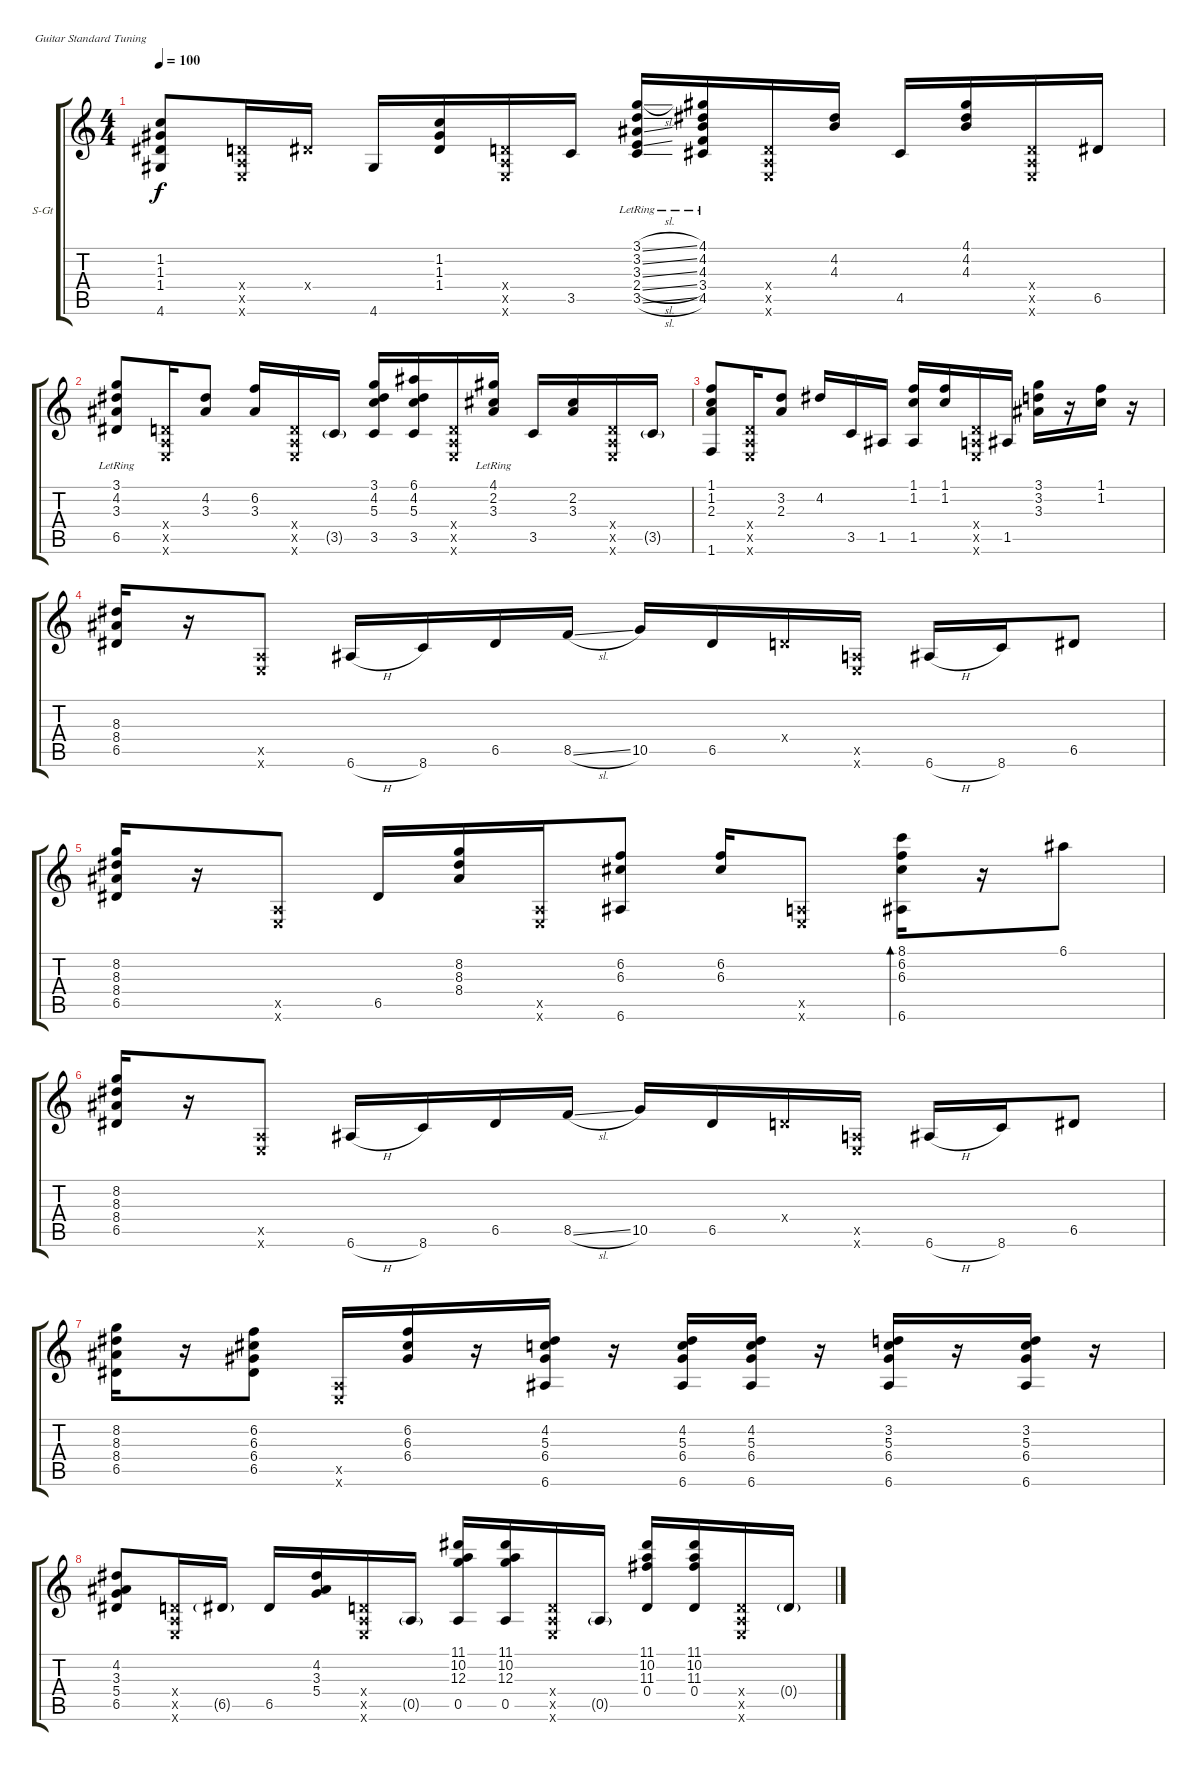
\defaultSystemsLayout 4
\bracketExtendMode groupsimilarinstruments
\firstSystemTrackNameOrientation horizontal
\otherSystemsTrackNameOrientation horizontal
\track ("Steel Guitar" "S-Gt") {instrument acousticguitarsteel}
\staff {score tabs}
\tuning (E4 B3 G3 D3 A2 E2)
\ts (4 4)
\tempo 100
\clef g2
\ks c
(1.2 1.3 1.4 4.6).8{dy f} (0.6{x} 0.5{x} 0.4{x}).16 1.4{x}.16 4.6.16 (1.4 1.3 1.2).16 (0.6{x} 0.5{x} 0.4{x}).16 3.5.16 (3.5{sl lr} 3.2{sl lr} 3.3{sl lr} 2.4{sl lr} 3.1{sl lr}).16 (4.1{lr} 4.2{lr} 4.3{lr} 3.4{lr} 4.5{lr}).16 (0.6{x} 0.5{x} 0.4{x}).16 (4.2 4.3).16 4.5.16 (4.1 4.2 4.3).16 (0.6{x} 0.5{x} 0.4{x}).16 6.5.16 |
(3.1 6.5 4.2 3.3{lr}).8 (0.6{x} 0.5{x} 0.4{x}).16 (4.2 3.3).8 (6.2 3.3).16 (0.6{x} 0.5{x} 0.4{x}).16 3.5{g}.16 (3.5 3.1 4.2 5.3).16 (6.1 4.2 5.3 3.5).16 (0.6{x} 0.5{x} 0.4{x}).16 (4.1 2.2 3.3{lr}).16 3.5.16 (2.2 3.3).16 (0.6{x} 0.5{x} 0.4{x}).16 3.5{g}.16 |
(1.1 1.2 2.3 1.6).8 (0.6{x} 0.5{x} 0.4{x}).16 (3.2 2.3).8 4.2.16 3.5.16 1.5.16 (1.1 1.2 1.5).16 (1.1 1.2).16 (0.6{x} 0.5{x} 0.4{x}).16 1.5.16 (3.1 3.2 3.3).16 r.16 (1.1 1.2).16 r.16 |
(8.3 8.4 6.5).16 r.16 (0.6{x} 0.5{x}).8 6.6{h}.16 8.6.16 6.5.16 8.5{sl}.16 10.5.16 6.5.16 0.4{x}.16 (0.6{x} 0.5{x}).16 6.6{h}.16 8.6.16 6.5.8 |
(8.2 8.3 8.4 6.5).16 r.16 (0.6{x} 0.5{x}).8 6.5.16 (8.2 8.3 8.4).16 (0.6{x} 0.5{x}).16 (6.6 6.2 6.3).8 (6.2 6.3).16 (0.6{x} 0.5{x}).8 (8.1 6.6 6.3 6.2).16{bd 156} r.16 6.1.8 |
(8.2 8.3 8.4 6.5).16 r.16 (0.6{x} 0.5{x}).8 6.6{h}.16 8.6.16 6.5.16 8.5{sl}.16 10.5.16 6.5.16 0.4{x}.16 (0.6{x} 0.5{x}).16 6.6{h}.16 8.6.16 6.5.8 |
(8.2 8.3 8.4 6.5).16 r.16 (6.4 6.3 6.2 6.5).8 (0.5{x} 0.6{x}).16 (6.2 6.3 6.4).16 r.16 (4.2 5.3 6.4 6.6).16 r.16 (4.2 5.3 6.4 6.6).16 (4.2 5.3 6.4 6.6).16 r.16 (3.2 5.3 6.4 6.6).16 r.16 (3.2 5.3 6.4 6.6).16 r.16 |
(4.2 3.3 5.4 6.5).8 (0.6{x} 0.5{x} 0.4{x}).16 6.5{g}.16 6.5.16 (4.2 3.3 5.4).16 (0.6{x} 0.5{x} 0.4{x}).16 0.5{g}.16 (11.1 10.2 12.3 0.5).16 (11.1 10.2 12.3 0.5).16 (0.6{x} 0.5{x} 0.4{x}).16 0.5{g}.16 (11.1 10.2 11.3 0.4).16 (11.1 10.2 11.3 0.4).16 (0.6{x} 0.5{x} 0.4{x}).16 0.4{g}.16
